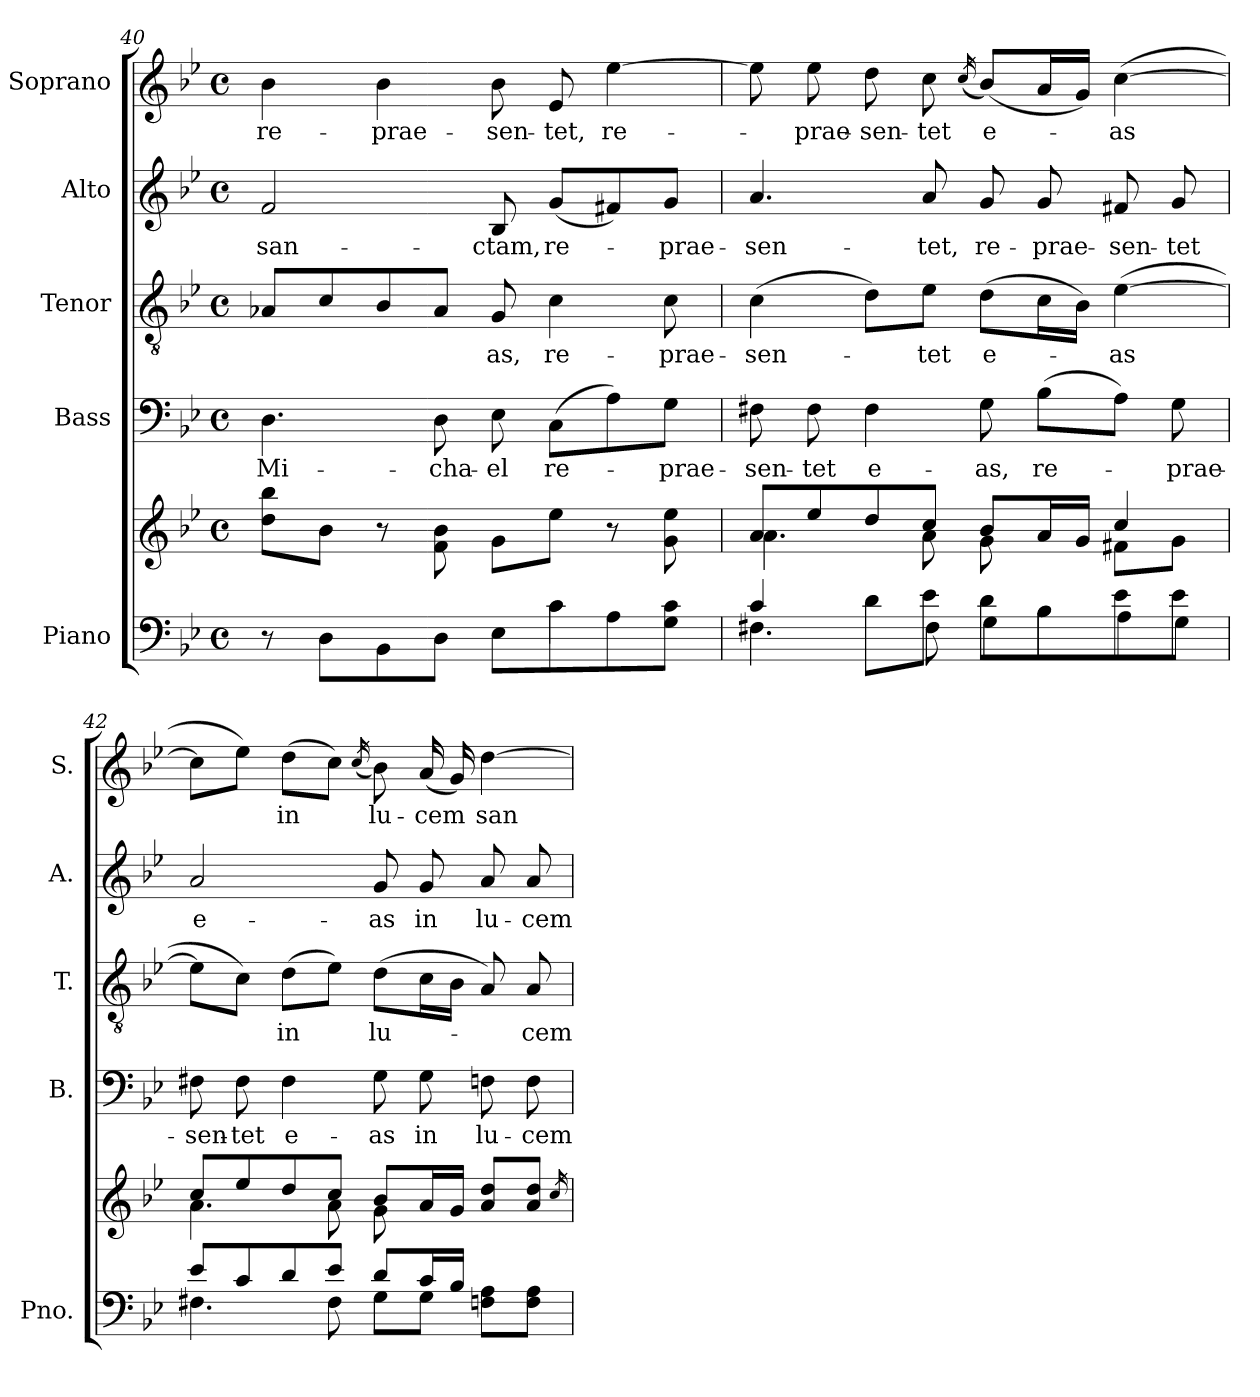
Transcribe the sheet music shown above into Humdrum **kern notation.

**kern	**kern	**kern	**text	**kern	**text	**kern	**text	**kern	**text
*part5	*part5	*part4	*part4	*part3	*part3	*part2	*part2	*part1	*part1
*staff6	*staff5	*staff4	*staff4	*staff3	*staff3	*staff2	*staff2	*staff1	*staff1
*I"Piano	*	*I"Bass	*	*I"Tenor	*	*I"Alto	*	*I"Soprano	*
*I'Pno.	*	*I'B.	*	*I'T.	*	*I'A.	*	*I'S.	*
*clefF4	*clefG2	*clefF4	*	*clefGv2	*	*clefG2	*	*clefG2	*
*k[b-e-]	*k[b-e-]	*k[b-e-]	*	*k[b-e-]	*	*k[b-e-]	*	*k[b-e-]	*
*B-:	*B-:	*B-:	*	*B-:	*	*B-:	*	*B-:	*
*M4/4	*M4/4	*M4/4	*	*M4/4	*	*M4/4	*	*M4/4	*
*met(c)	*met(c)	*met(c)	*	*met(c)	*	*met(c)	*	*met(c)	*
=40	=40	=40	=40	=40	=40	=40	=40	=40	=40
*^	*	*	*	*	*	*	*	*	*
!	!	!	!	!LO:LY:b	!	!	!	!LO:LY:b	!	!LO:LY:b
8r	8ryy	8dd\ 8bb-\L	4.D\	Mi-	8A-X/L	.	2f/	san-	4b-\	re-
*v	*v	*	*	*	*	*	*	*	*	*
8D\L	8b-\J	.	.	8c/	.	.	.	.	.
!	!	!	!	!	!	!	!	!	!LO:LY:b
8BB-\	8r	.	.	8B-/	.	.	.	4b-\	-prae-
!	!	!	!LO:LY:b	!	!	!	!	!	!
8D\J	8f\ 8b-\	8D\	-cha-	8A-/J	.	.	.	.	.
!	!	!	!LO:LY:b	!	!LO:LY:b	!	!LO:LY:b	!	!LO:LY:b
8E-\L	8g\L	8E-\	-el	8G/	-as,	8B-/	-ctam,	8b-\	-sen-
*^	*	*	*	*	*	*	*	*	*
!	!	!	!	!LO:LY:b	!	!LO:LY:b	!	!LO:LY:b	!	!LO:LY:b
8c\	4c\	8ee-\J	(>8C\L	re-	4c\	re-	(<8g/L	re-	8e-/	-tet,
!	!	!	!	!	!	!	!	!	!	!LO:LY:b
8A\	.	8r	8A\)	.	.	.	8f#X/)	.	[4ee-\	re-
!	!	!	!	!LO:LY:b	!	!LO:LY:b	!	!LO:LY:b	!	!
8G\ 8c\J	8ryy	8g\ 8ee-\	8G\J	-prae-	8c\	-prae-	8g/J	-prae-	.	.
=41	=41	=41	=41	=41	=41	=41	=41	=41	=41	=41
*	*	*^	*	*	*	*	*	*	*	*
!	!	!	!	!	!LO:LY:b	!	!LO:LY:b	!	!LO:LY:b	!	!
4c/	4.F#X\	8a/L	4.a\	8F#X\	-sen-	(>4c\	-sen-	4.a/	-sen-	8ee-\]	.
!	!	!	!	!	!LO:LY:b	!	!	!	!	!	!LO:LY:b
.	.	8ee-/	.	8F#\	-tet	.	.	.	.	8ee-\	-prae-
!	!	!	!	!	!LO:LY:b	!	!	!	!	!	!LO:LY:b
8d\L	.	8dd/	.	4F#\	e-	8d\L)	.	.	.	8dd\	-sen-
!	!	!	!	!	!	!	!LO:LY:b	!	!LO:LY:b	!	!LO:LY:b
8e-\J	8F#\	8cc/J	8a\	.	.	8e-\J	-tet	8a/	-tet,	8cc\	-tet
.	.	.	.	.	.	.	.	.	.	(<16qcc/	.
!	!	!	!	!	!LO:LY:b	!	!LO:LY:b	!	!LO:LY:b	!	!LO:LY:b
8d\L	8G\L	8b-/L	8g\	8G\	-as,	(>8d\L	e-	8g/	re-	(<8b-/L)	e-
!	!	!	!	!	!LO:LY:b	!	!	!	!LO:LY:b	!	!
8B-\	8B-\	16a/L	8ryy	(>8B-\L	re-	16c\L	.	8g/	-prae-	16a/L	.
.	.	16g/JJ	.	.	.	16B-\JJ)	.	.	.	16g/JJ)	.
!	!	!	!	!	!	!	!LO:LY:b	!	!LO:LY:b	!	!LO:LY:b
8e-\	8A\	4cc/	8f#X\L	8A\J)	.	(>[4e-\	-as	8f#X/	-sen-	(>[4cc\	-as
!	!	!	!	!	!LO:LY:b	!	!	!	!LO:LY:b	!	!
8e-\J	8G\J	.	8g\J	8G\	-prae-	.	.	8g/	-tet	.	.
!!LO:LB:g=z
=42	=42	=42	=42	=42	=42	=42	=42	=42	=42	=42	=42
!	!	!	!	!	!LO:LY:b	!	!	!	!LO:LY:b	!	!
8e-/L	4.F#X\	8cc/L	4.a\	8F#X\	-sen-	8e-\L]	.	2a/	e-	8cc\L]	.
!	!	!	!	!	!LO:LY:b	!	!	!	!	!	!
8c/	.	8ee-/	.	8F#\	-tet	8c\J)	.	.	.	8ee-\J)	.
!	!	!	!	!	!LO:LY:b	!	!LO:LY:b	!	!	!	!LO:LY:b
8d/	.	8dd/	.	4F#\	e-	(>8d\L	-in	.	.	(>8dd\L	-in
8e-/J	8F#\	8cc/J	8a\	.	.	8e-\J)	.	.	.	8cc\J)	.
.	.	.	.	.	.	.	.	.	.	(<16qcc/	.
!	!	!	!	!	!LO:LY:b	!	!LO:LY:b	!	!LO:LY:b	!	!LO:LY:b
8d/L	8G\L	8b-/L	8g\	8G\	-as	(>8d\L	-lu-	8g/	-as	8b-\)	-lu-
!	!	!	!	!	!LO:LY:b	!	!	!	!LO:LY:b	!	!LO:LY:b
16c/L	8G\J	16a/L	4.ryy	8G\	in	16c\L	.	8g/	in	(<16a/	-cem
16B-/JJ	.	16g/JJ	.	.	.	16B-\JJ	.	.	.	16g/)	.
!	!	!	!	!	!LO:LY:b	!	!	!	!LO:LY:b	!	!LO:LY:b
8Fn\ 8A\L	4ryy	8a/ 8dd/L	.	8Fn\	lu-	8A/)	.	8a/	lu-	[4dd\	-san-
!	!	!	!	!	!LO:LY:b	!	!LO:LY:b	!	!LO:LY:b	!	!
8F\ 8A\J	.	8a/ 8dd/J	.	8F\	-cem	8A/	-cem	8a/	-cem	.	.
*v	*v	*	*	*	*	*	*	*	*	*	*
*	*v	*v	*	*	*	*	*	*	*	*
.	16qcc/	.	.	.	.	.	.	.	.
=	=	=	=	=	=	=	=	=	=
*-	*-	*-	*-	*-	*-	*-	*-	*-	*-
